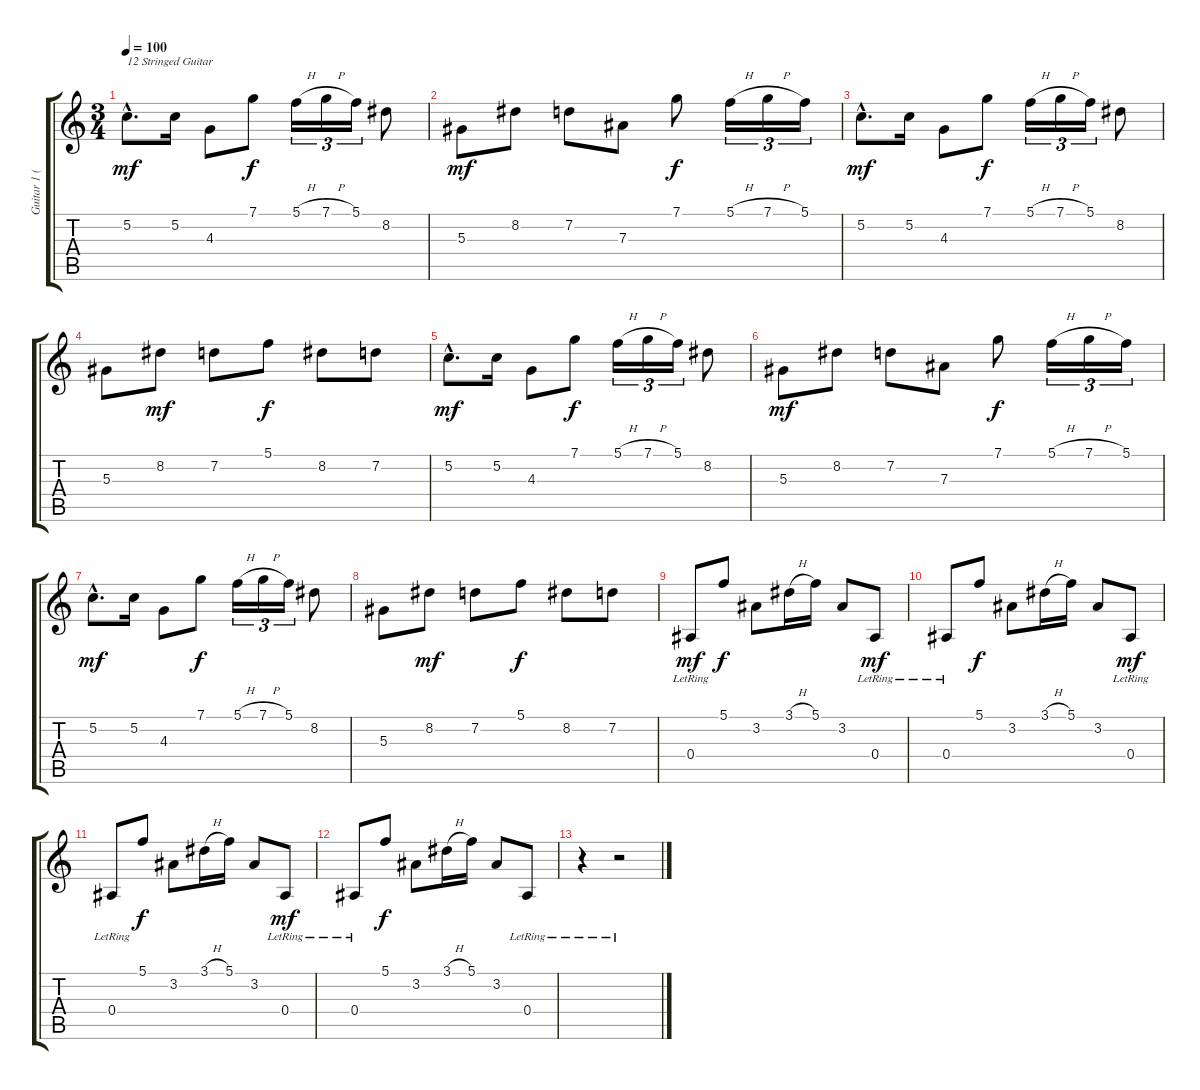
\track ("Guitar 1 (Acoustic)" "Guitar 1 (") {instrument acousticguitarsteel}
\staff {score tabs}
\tuning (C4 G3 Eb3 Bb2 F2 C2) {hide}
\ts (3 4)
\tempo 100
\clef g2
\ks c
5.2{hac}.8{d txt "12 Stringed Guitar" dy mf instrument acousticguitarsteel} 5.2.16 4.3.8 7.1.8{dy f} 5.1{h}.16{tu (3 2)} 7.1{h}.16{tu (3 2)} 5.1.16{tu (3 2)} 8.2.8 |
5.3.8{dy mf} 8.2.8 7.2.8 7.3.8 7.1.8{dy f} 5.1{h}.16{tu (3 2)} 7.1{h}.16{tu (3 2)} 5.1.16{tu (3 2)} |
5.2{hac}.8{d dy mf} 5.2.16 4.3.8 7.1.8{dy f} 5.1{h}.16{tu (3 2)} 7.1{h}.16{tu (3 2)} 5.1.16{tu (3 2)} 8.2.8 |
5.3.8 8.2.8{dy mf} 7.2.8 5.1.8{dy f} 8.2.8 7.2.8 |
5.2{hac}.8{d dy mf} 5.2.16 4.3.8 7.1.8{dy f} 5.1{h}.16{tu (3 2)} 7.1{h}.16{tu (3 2)} 5.1.16{tu (3 2)} 8.2.8 |
5.3.8{dy mf} 8.2.8 7.2.8 7.3.8 7.1.8{dy f} 5.1{h}.16{tu (3 2)} 7.1{h}.16{tu (3 2)} 5.1.16{tu (3 2)} |
5.2{hac}.8{d dy mf} 5.2.16 4.3.8 7.1.8{dy f} 5.1{h}.16{tu (3 2)} 7.1{h}.16{tu (3 2)} 5.1.16{tu (3 2)} 8.2.8 |
5.3.8 8.2.8{dy mf} 7.2.8 5.1.8{dy f} 8.2.8 7.2.8 |
0.4{lr}.8{dy mf balance 11} 5.1.8{dy f} 3.2.8 3.1{h}.16 5.1.16 3.2.8 0.4{lr}.8{dy mf} |
0.4{lr}.8 5.1.8{dy f} 3.2.8 3.1{h}.16 5.1.16 3.2.8 0.4{lr}.8{dy mf} |
0.4{lr}.8 5.1.8{dy f} 3.2.8 3.1{h}.16 5.1.16 3.2.8 0.4{lr}.8{dy mf} |
0.4{lr}.8 5.1.8{dy f} 3.2.8 3.1{h}.16 5.1.16 3.2.8 0.4{lr}.8 |
r.4 r.2
